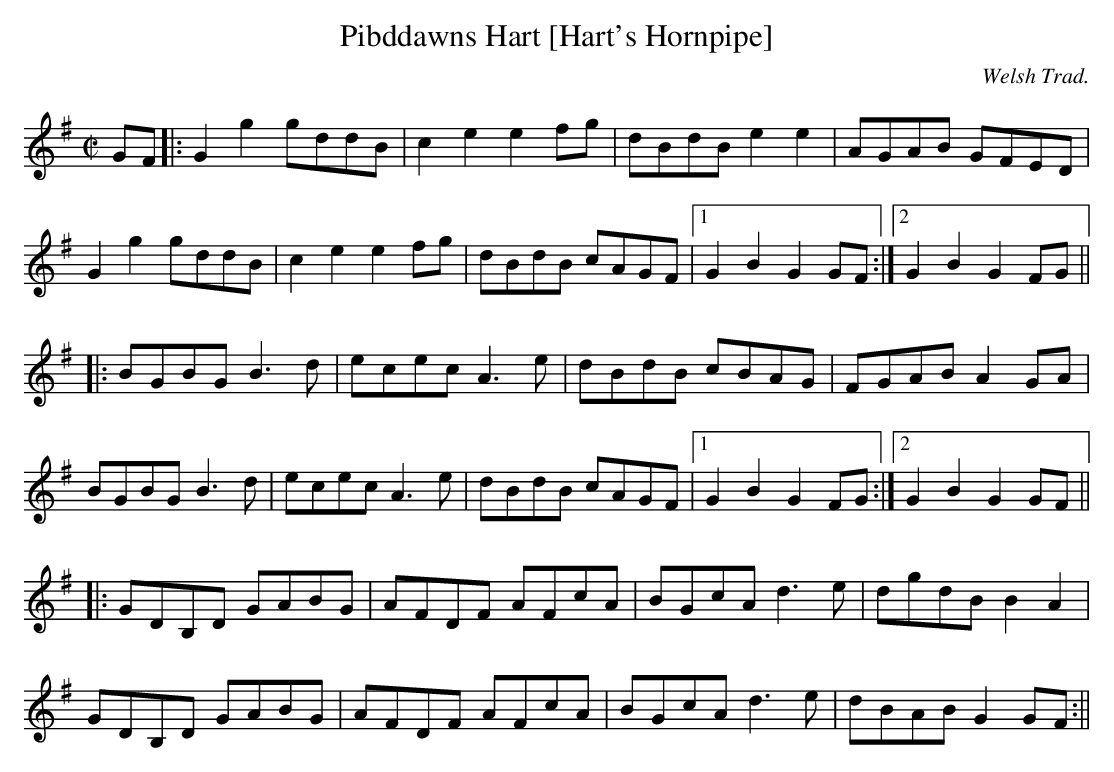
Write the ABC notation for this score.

X:1
T:Pibddawns Hart [Hart's Hornpipe]
C:Welsh Trad.
M:C|
L:1/8
K:G
GF|:G2g2 gddB|c2e2 e2fg|dBdB e2e2|AGAB GFED|
G2g2 gddB|c2e2 e2fg|dBdB cAGF|1 G2B2 G2GF:|2 G2B2 G2FG||
|:BGBG B3d|ecec A3e|dBdB cBAG|FGAB A2GA|
BGBG B3d|ecec A3e|dBdB cAGF|1 G2B2 G2FG:|2 G2B2 G2GF||
|:GDB,D GABG|AFDF AFcA|BGcA d3e|dgdB B2A2|
GDB,D GABG|AFDF AFcA|BGcA d3e|dBAB G2GF:||
